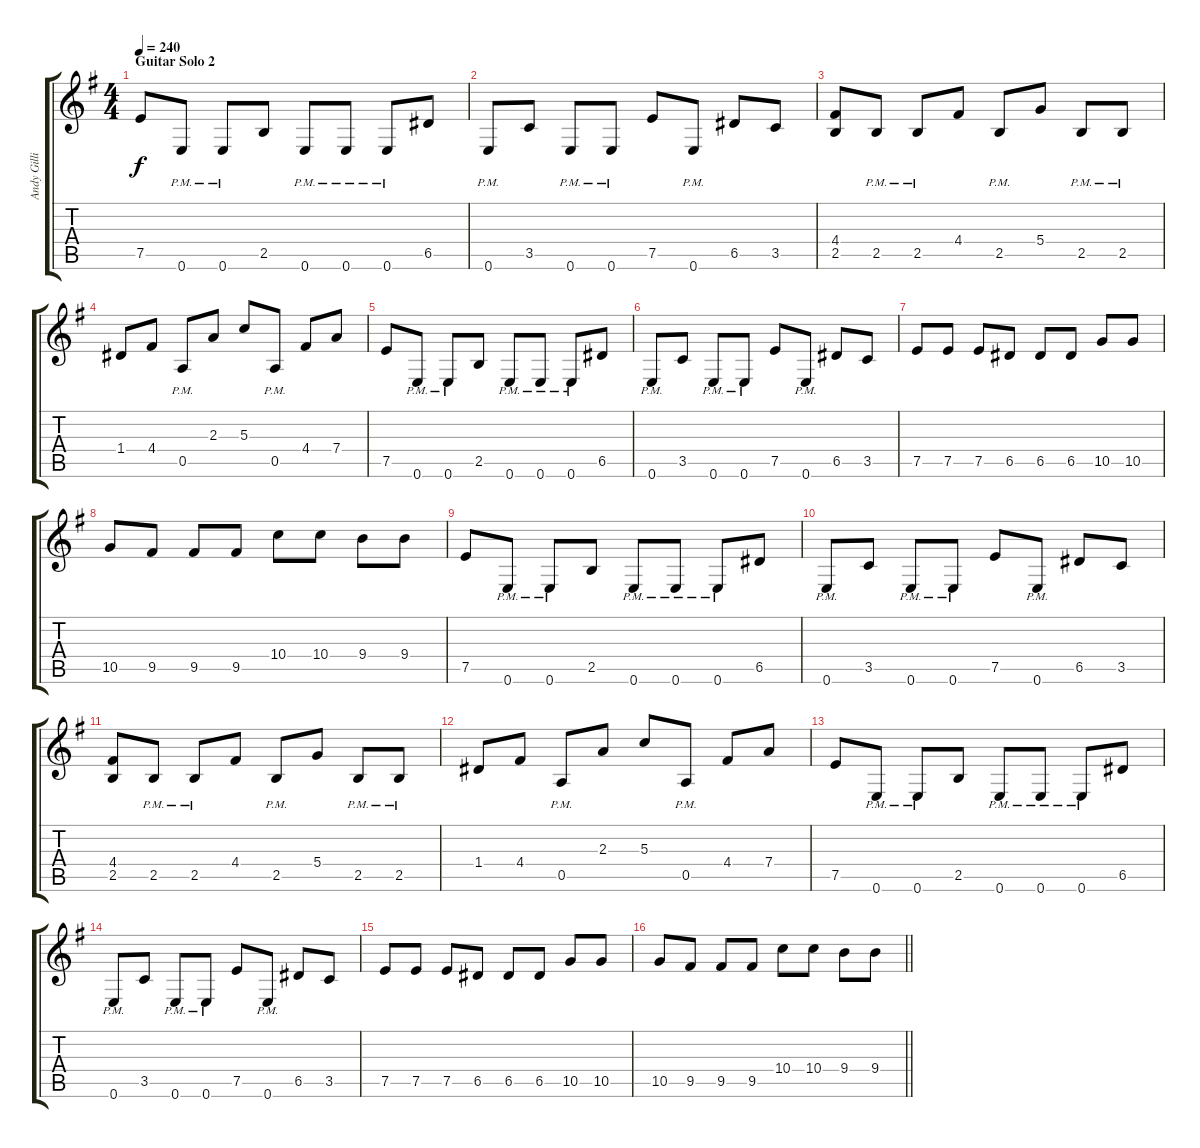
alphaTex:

\track ("Andy Gillion (guitar)" "Andy Gilli") {instrument distortionguitar}
\staff {score tabs}
\tuning (E4 B3 G3 D3 A2 E2) {hide}
\ts (4 4)
\section ("" "Guitar Solo 2")
\tempo 240
\clef g2
\ks eminor
7.5.8{dy f} 0.6{pm}.8 0.6{pm}.8 2.5.8 0.6{pm}.8 0.6{pm}.8 0.6{pm}.8 6.5.8 |
0.6{pm}.8 3.5.8 0.6{pm}.8 0.6{pm}.8 7.5.8 0.6{pm}.8 6.5.8 3.5.8 |
(4.4 2.5).8 2.5{pm}.8 2.5{pm}.8 4.4.8 2.5{pm}.8 5.4.8 2.5{pm}.8 2.5{pm}.8 |
1.4.8 4.4.8 0.5{pm}.8 2.3.8 5.3.8 0.5{pm}.8 4.4.8 7.4.8 |
7.5.8 0.6{pm}.8 0.6{pm}.8 2.5.8 0.6{pm}.8 0.6{pm}.8 0.6{pm}.8 6.5.8 |
0.6{pm}.8 3.5.8 0.6{pm}.8 0.6{pm}.8 7.5.8 0.6{pm}.8 6.5.8 3.5.8 |
7.5.8 7.5.8 7.5.8 6.5.8 6.5.8 6.5.8 10.5.8 10.5.8 |
10.5.8 9.5.8 9.5.8 9.5.8 10.4.8 10.4.8 9.4.8 9.4.8 |
7.5.8 0.6{pm}.8 0.6{pm}.8 2.5.8 0.6{pm}.8 0.6{pm}.8 0.6{pm}.8 6.5.8 |
0.6{pm}.8 3.5.8 0.6{pm}.8 0.6{pm}.8 7.5.8 0.6{pm}.8 6.5.8 3.5.8 |
(4.4 2.5).8 2.5{pm}.8 2.5{pm}.8 4.4.8 2.5{pm}.8 5.4.8 2.5{pm}.8 2.5{pm}.8 |
1.4.8 4.4.8 0.5{pm}.8 2.3.8 5.3.8 0.5{pm}.8 4.4.8 7.4.8 |
7.5.8 0.6{pm}.8 0.6{pm}.8 2.5.8 0.6{pm}.8 0.6{pm}.8 0.6{pm}.8 6.5.8 |
0.6{pm}.8 3.5.8 0.6{pm}.8 0.6{pm}.8 7.5.8 0.6{pm}.8 6.5.8 3.5.8 |
7.5.8 7.5.8 7.5.8 6.5.8 6.5.8 6.5.8 10.5.8 10.5.8 |
\barLineRight lightlight
10.5.8 9.5.8 9.5.8 9.5.8 10.4.8 10.4.8 9.4.8 9.4.8
